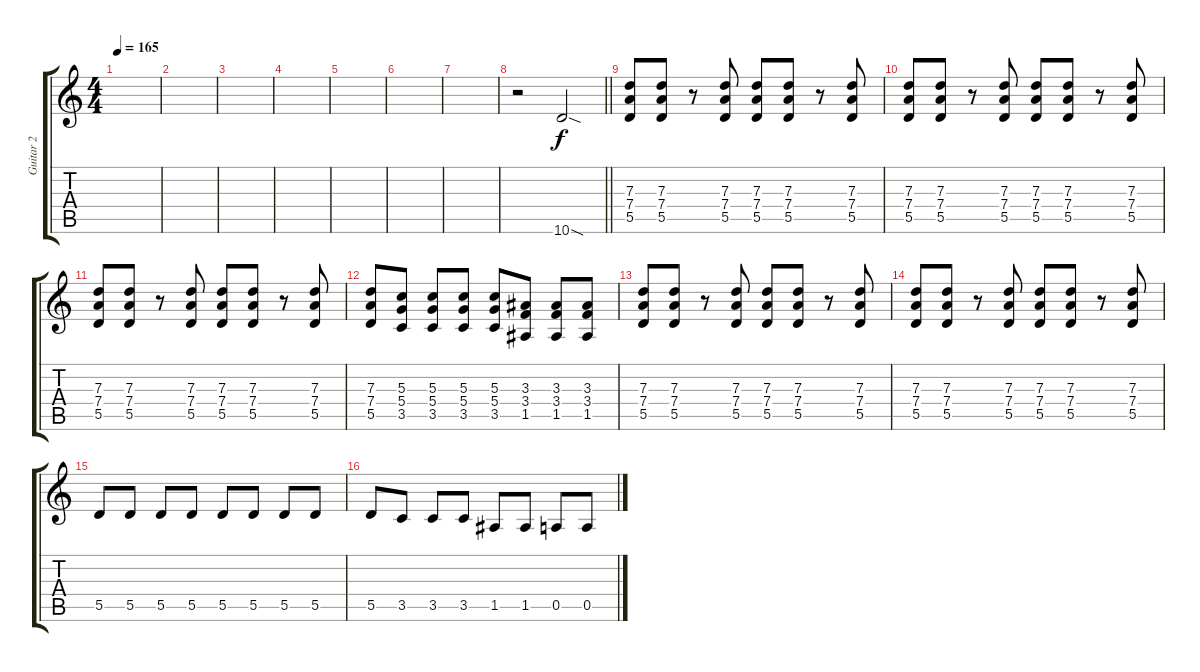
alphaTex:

\track ("Guitar 2" "Guitar 2") {instrument overdrivenguitar}
\staff {score tabs}
\tuning (E4 B3 G3 D3 A2 E2) {hide}
\ts (4 4)
\tempo 165
\clef g2
\ks c
|
|
|
|
|
|
|
\barLineRight lightlight
r.2 10.6{sod}.2 |
(7.3 7.4 5.5).8 (7.3 7.4 5.5).8 r.8 (7.3 7.4 5.5).8 (7.3 7.4 5.5).8 (7.3 7.4 5.5).8 r.8 (7.3 7.4 5.5).8 |
(7.3 7.4 5.5).8 (7.3 7.4 5.5).8 r.8 (7.3 7.4 5.5).8 (7.3 7.4 5.5).8 (7.3 7.4 5.5).8 r.8 (7.3 7.4 5.5).8 |
(7.3 7.4 5.5).8 (7.3 7.4 5.5).8 r.8 (7.3 7.4 5.5).8 (7.3 7.4 5.5).8 (7.3 7.4 5.5).8 r.8 (7.3 7.4 5.5).8 |
(7.3 7.4 5.5).8 (5.3 5.4 3.5).8 (5.3 5.4 3.5).8 (5.3 5.4 3.5).8 (5.3 5.4 3.5).8 (3.3 3.4 1.5).8 (3.3 3.4 1.5).8 (3.3 3.4 1.5).8 |
(7.3 7.4 5.5).8 (7.3 7.4 5.5).8 r.8 (7.3 7.4 5.5).8 (7.3 7.4 5.5).8 (7.3 7.4 5.5).8 r.8 (7.3 7.4 5.5).8 |
(7.3 7.4 5.5).8 (7.3 7.4 5.5).8 r.8 (7.3 7.4 5.5).8 (7.3 7.4 5.5).8 (7.3 7.4 5.5).8 r.8 (7.3 7.4 5.5).8 |
5.5.8 5.5.8 5.5.8 5.5.8 5.5.8 5.5.8 5.5.8 5.5.8 |
5.5.8 3.5.8 3.5.8 3.5.8 1.5.8 1.5.8 0.5.8 0.5.8
